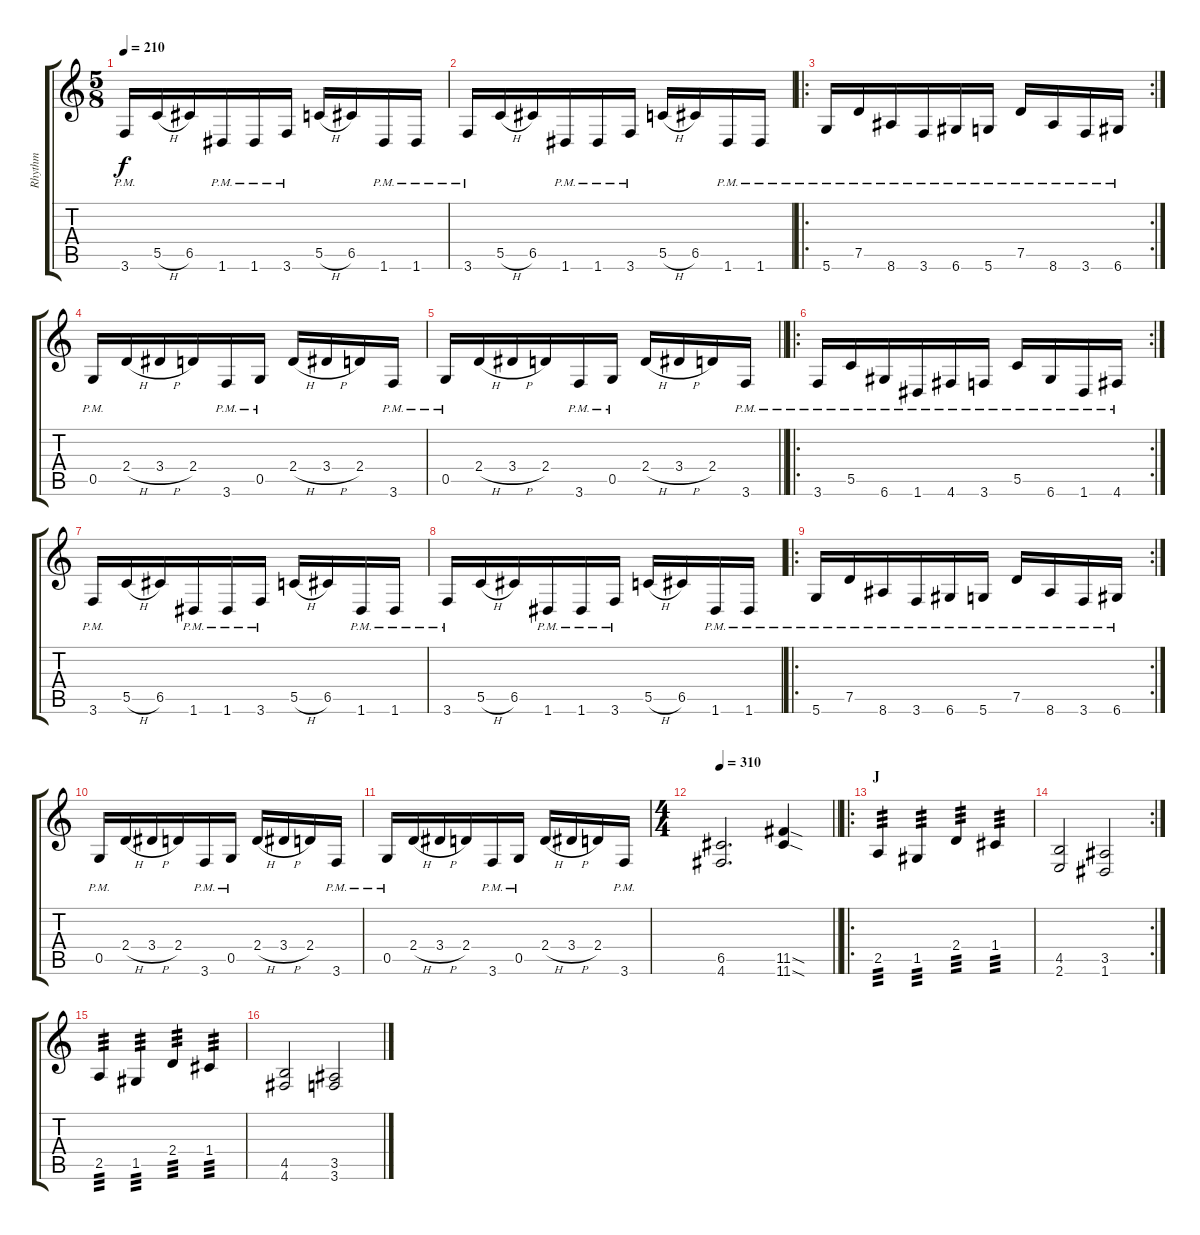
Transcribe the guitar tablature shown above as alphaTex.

\track ("Rhythm" "Rhythm") {instrument distortionguitar}
\staff {score tabs}
\tuning (D4 A3 F3 C3 G2 D2) {hide}
\ts (5 8)
\tempo 210
\clef g2
\ks c
3.6{pm}.16{dy f} 5.5{h}.16 6.5.16 1.6{pm}.16 1.6{pm}.16 3.6{pm}.16 5.5{h}.16 6.5.16 1.6{pm}.16 1.6{pm}.16 |
3.6{pm}.16 5.5{h}.16 6.5.16 1.6{pm}.16 1.6{pm}.16 3.6{pm}.16 5.5{h}.16 6.5.16 1.6{pm}.16 1.6{pm}.16 |
\ro
\rc 2
5.6{pm}.16 7.5{pm}.16 8.6{pm}.16 3.6{pm}.16 6.6{pm}.16 5.6{pm}.16 7.5{pm}.16 8.6{pm}.16 3.6{pm}.16 6.6{pm}.16 |
0.5{pm}.16 2.4{h}.16 3.4{h}.16 2.4.16 3.6{pm}.16 0.5{pm}.16 2.4{h}.16 3.4{h}.16 2.4.16 3.6{pm}.16 |
\barLineRight lightlight
0.5{pm}.16 2.4{h}.16 3.4{h}.16 2.4.16 3.6{pm}.16 0.5{pm}.16 2.4{h}.16 3.4{h}.16 2.4.16 3.6{pm}.16 |
\ro
\rc 2
\section ("" "")
3.6{pm}.16 5.5{pm}.16 6.6{pm}.16 1.6{pm}.16 4.6{pm}.16 3.6{pm}.16 5.5{pm}.16 6.6{pm}.16 1.6{pm}.16 4.6{pm}.16 |
3.6{pm}.16 5.5{h}.16 6.5.16 1.6{pm}.16 1.6{pm}.16 3.6{pm}.16 5.5{h}.16 6.5.16 1.6{pm}.16 1.6{pm}.16 |
3.6{pm}.16 5.5{h}.16 6.5.16 1.6{pm}.16 1.6{pm}.16 3.6{pm}.16 5.5{h}.16 6.5.16 1.6{pm}.16 1.6{pm}.16 |
\ro
\rc 2
5.6{pm}.16 7.5{pm}.16 8.6{pm}.16 3.6{pm}.16 6.6{pm}.16 5.6{pm}.16 7.5{pm}.16 8.6{pm}.16 3.6{pm}.16 6.6{pm}.16 |
0.5{pm}.16 2.4{h}.16 3.4{h}.16 2.4.16 3.6{pm}.16 0.5{pm}.16 2.4{h}.16 3.4{h}.16 2.4.16 3.6{pm}.16 |
0.5{pm}.16 2.4{h}.16 3.4{h}.16 2.4.16 3.6{pm}.16 0.5{pm}.16 2.4{h}.16 3.4{h}.16 2.4.16 3.6{pm}.16 |
\ts (4 4)
\tempo 310
\barLineRight lightlight
(6.5 4.6).2{d} (11.5{sod} 11.6{sod}).4 |
\ro
\section ("" "J")
2.5.4{tp 3} 1.5.4{tp 3} 2.4.4{tp 3} 1.4.4{tp 3} |
\rc 2
(4.5 2.6).2 (3.5 1.6).2 |
2.5.4{tp 3} 1.5.4{tp 3} 2.4.4{tp 3} 1.4.4{tp 3} |
(4.5 4.6).2 (3.5 3.6).2
